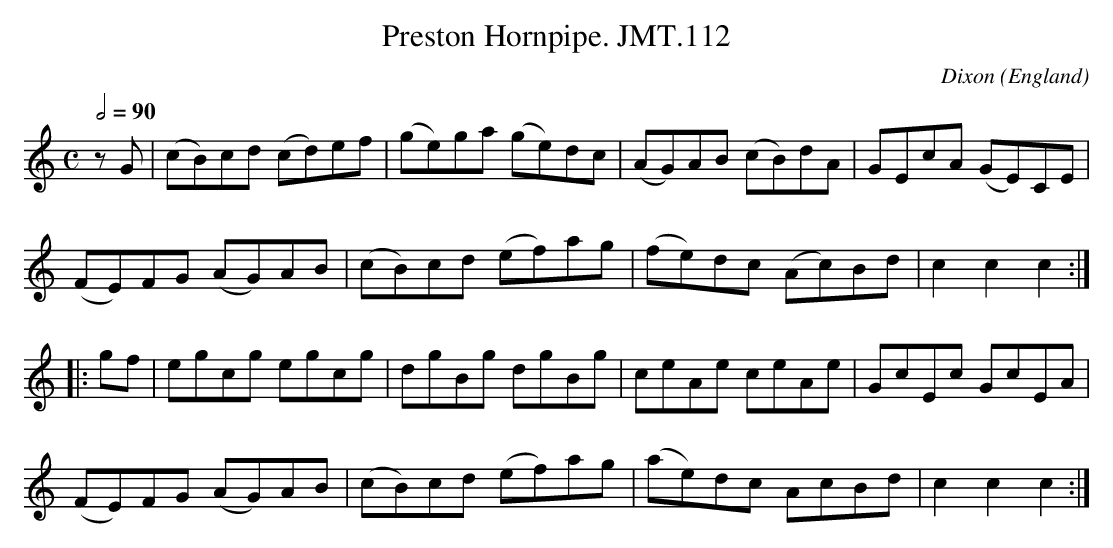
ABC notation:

X:1
T:Preston Hornpipe. JMT.112
M:C
L:1/8
Q:1/2=90
C:Dixon
O:England
K:C
zG | (cB)cd (cd)ef | (ge)ga (ge)dc | (AG)AB (cB)dA | GEcA (GE)CE | !
(FE)FG (AG)AB | (cB)cd (ef)ag | (fe)dc (Ac)Bd | c2c2c2 :|!
|: gf | egcg egcg | dgBg dgBg | ceAe ceAe | GcEc GcEA |!
(FE)FG (AG)AB |(cB)cd (ef)ag | (ae)dc AcBd | c2c2c2 :|
